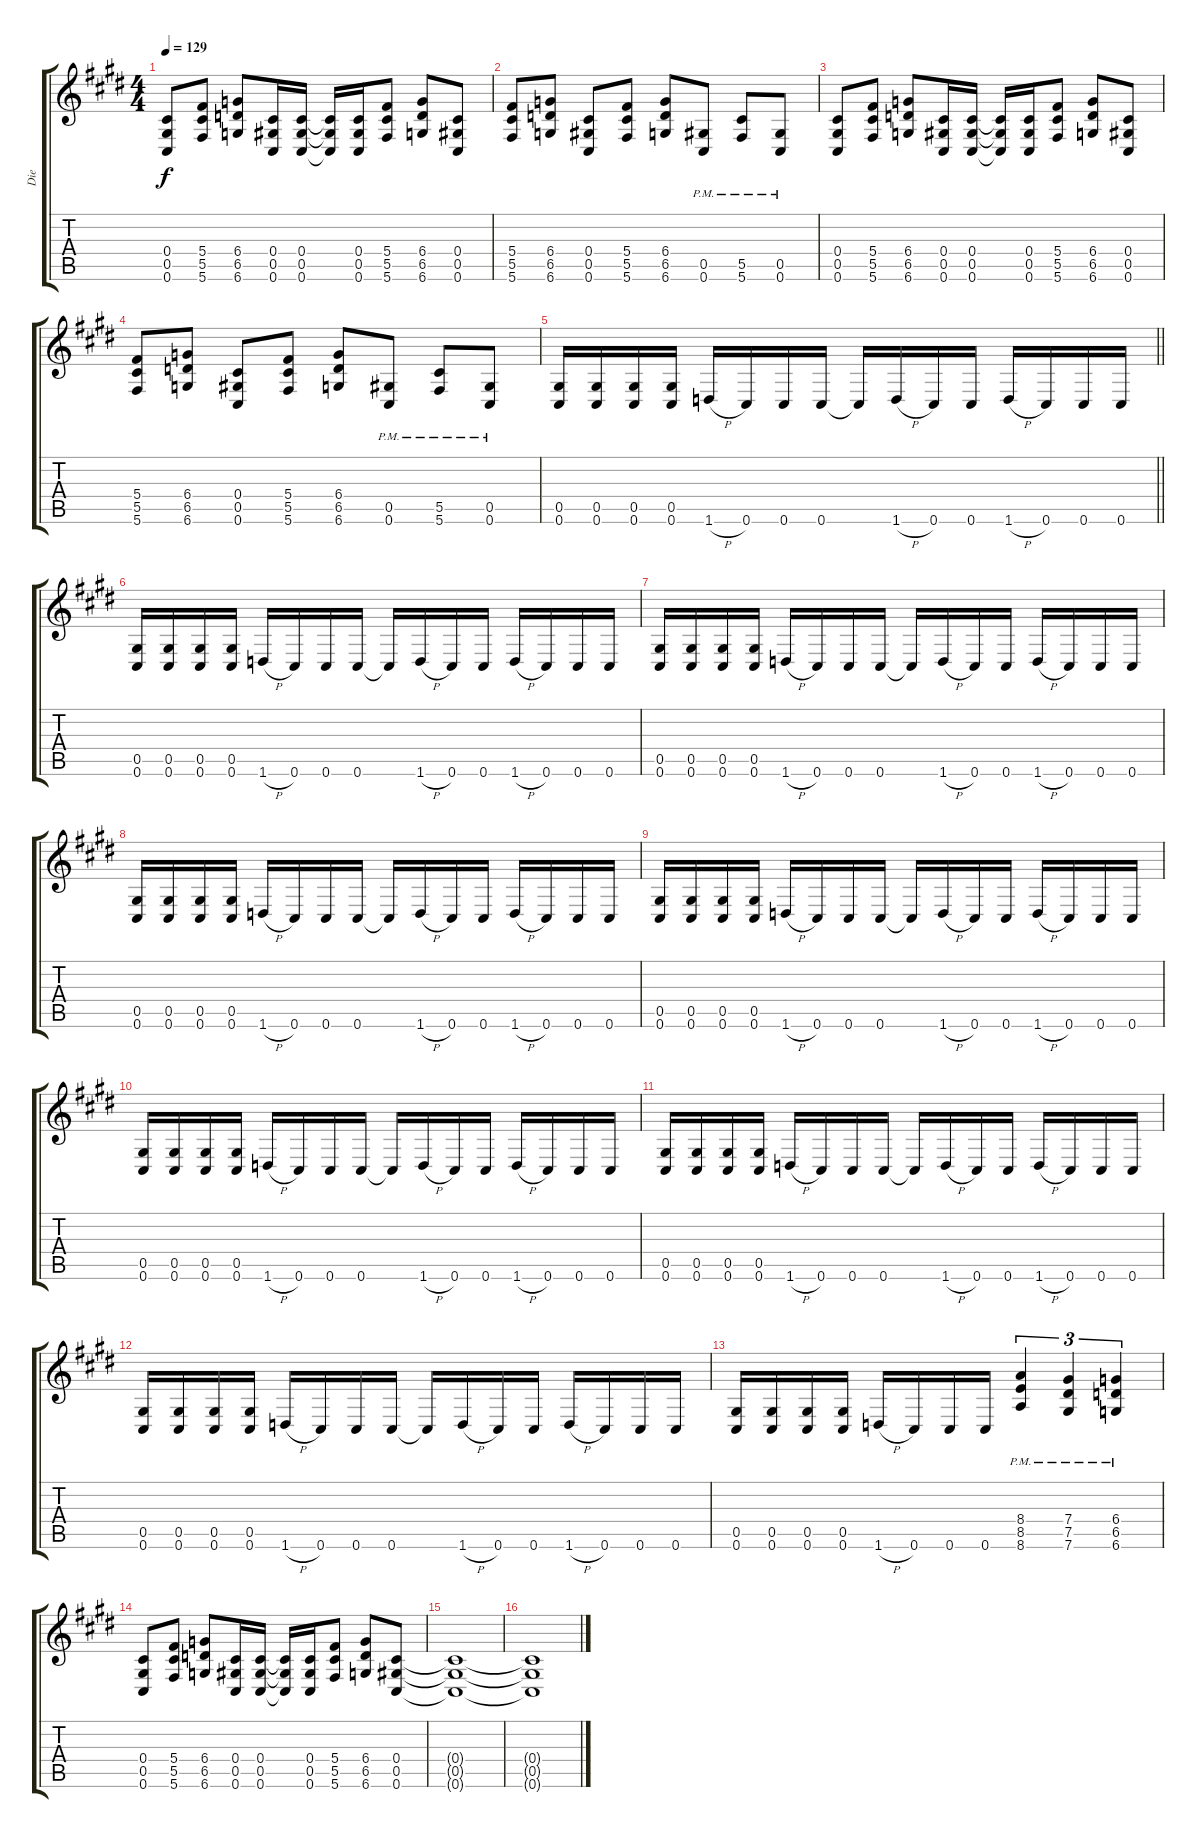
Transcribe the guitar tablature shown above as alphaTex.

\track ("Die" "Die") {instrument distortionguitar}
\staff {score tabs}
\tuning (Eb4 Bb3 Gb3 Db3 Ab2 Db2) {hide}
\ts (4 4)
\tempo 129
\clef g2
\ks e
(0.4 0.5 0.6).8{dy f} (5.4 5.5 5.6).8 (6.4 6.5 6.6).8 (0.4 0.5 0.6).16 (0.4 0.5 0.6).16 (0.4{t} 0.5{t} 0.6{t}).16 (0.4 0.5 0.6).16 (5.4 5.5 5.6).8 (6.4 6.5 6.6).8 (0.4 0.5 0.6).8 |
(5.4 5.5 5.6).8 (6.4 6.5 6.6).8 (0.4 0.5 0.6).8 (5.4 5.5 5.6).8 (6.4 6.5 6.6).8 (0.5{pm} 0.6{pm}).8 (5.5{pm} 5.6{pm}).8 (0.5{pm} 0.6{pm}).8 |
(0.4 0.5 0.6).8 (5.4 5.5 5.6).8 (6.4 6.5 6.6).8 (0.4 0.5 0.6).16 (0.4 0.5 0.6).16 (0.4{t} 0.5{t} 0.6{t}).16 (0.4 0.5 0.6).16 (5.4 5.5 5.6).8 (6.4 6.5 6.6).8 (0.4 0.5 0.6).8 |
(5.4 5.5 5.6).8 (6.4 6.5 6.6).8 (0.4 0.5 0.6).8 (5.4 5.5 5.6).8 (6.4 6.5 6.6).8 (0.5{pm} 0.6{pm}).8 (5.5{pm} 5.6{pm}).8 (0.5{pm} 0.6{pm}).8 |
\barLineRight lightlight
(0.5 0.6).16 (0.5 0.6).16 (0.5 0.6).16 (0.5 0.6).16 1.6{h}.16 0.6.16 0.6.16 0.6.16 0.6{t}.16 1.6{h}.16 0.6.16 0.6.16 1.6{h}.16 0.6.16 0.6.16 0.6.16 |
(0.5 0.6).16 (0.5 0.6).16 (0.5 0.6).16 (0.5 0.6).16 1.6{h}.16 0.6.16 0.6.16 0.6.16 0.6{t}.16 1.6{h}.16 0.6.16 0.6.16 1.6{h}.16 0.6.16 0.6.16 0.6.16 |
(0.5 0.6).16 (0.5 0.6).16 (0.5 0.6).16 (0.5 0.6).16 1.6{h}.16 0.6.16 0.6.16 0.6.16 0.6{t}.16 1.6{h}.16 0.6.16 0.6.16 1.6{h}.16 0.6.16 0.6.16 0.6.16 |
(0.5 0.6).16 (0.5 0.6).16 (0.5 0.6).16 (0.5 0.6).16 1.6{h}.16 0.6.16 0.6.16 0.6.16 0.6{t}.16 1.6{h}.16 0.6.16 0.6.16 1.6{h}.16 0.6.16 0.6.16 0.6.16 |
(0.5 0.6).16 (0.5 0.6).16 (0.5 0.6).16 (0.5 0.6).16 1.6{h}.16 0.6.16 0.6.16 0.6.16 0.6{t}.16 1.6{h}.16 0.6.16 0.6.16 1.6{h}.16 0.6.16 0.6.16 0.6.16 |
(0.5 0.6).16 (0.5 0.6).16 (0.5 0.6).16 (0.5 0.6).16 1.6{h}.16 0.6.16 0.6.16 0.6.16 0.6{t}.16 1.6{h}.16 0.6.16 0.6.16 1.6{h}.16 0.6.16 0.6.16 0.6.16 |
(0.5 0.6).16 (0.5 0.6).16 (0.5 0.6).16 (0.5 0.6).16 1.6{h}.16 0.6.16 0.6.16 0.6.16 0.6{t}.16 1.6{h}.16 0.6.16 0.6.16 1.6{h}.16 0.6.16 0.6.16 0.6.16 |
(0.5 0.6).16 (0.5 0.6).16 (0.5 0.6).16 (0.5 0.6).16 1.6{h}.16 0.6.16 0.6.16 0.6.16 0.6{t}.16 1.6{h}.16 0.6.16 0.6.16 1.6{h}.16 0.6.16 0.6.16 0.6.16 |
(0.5 0.6).16 (0.5 0.6).16 (0.5 0.6).16 (0.5 0.6).16 1.6{h}.16 0.6.16 0.6.16 0.6.16 (8.4{pm} 8.5{pm} 8.6{pm}).4{tu (3 2)} (7.4{pm} 7.5{pm} 7.6{pm}).4{tu (3 2)} (6.4{pm} 6.5{pm} 6.6{pm}).4{tu (3 2)} |
(0.4 0.5 0.6).8 (5.4 5.5 5.6).8 (6.4 6.5 6.6).8 (0.4 0.5 0.6).16 (0.4 0.5 0.6).16 (0.4{t} 0.5{t} 0.6{t}).16 (0.4 0.5 0.6).16 (5.4 5.5 5.6).8 (6.4 6.5 6.6).8 (0.4 0.5 0.6).8 |
(0.4{t} 0.5{t} 0.6{t}).1 |
(0.4{t} 0.5{t} 0.6{t}).1
